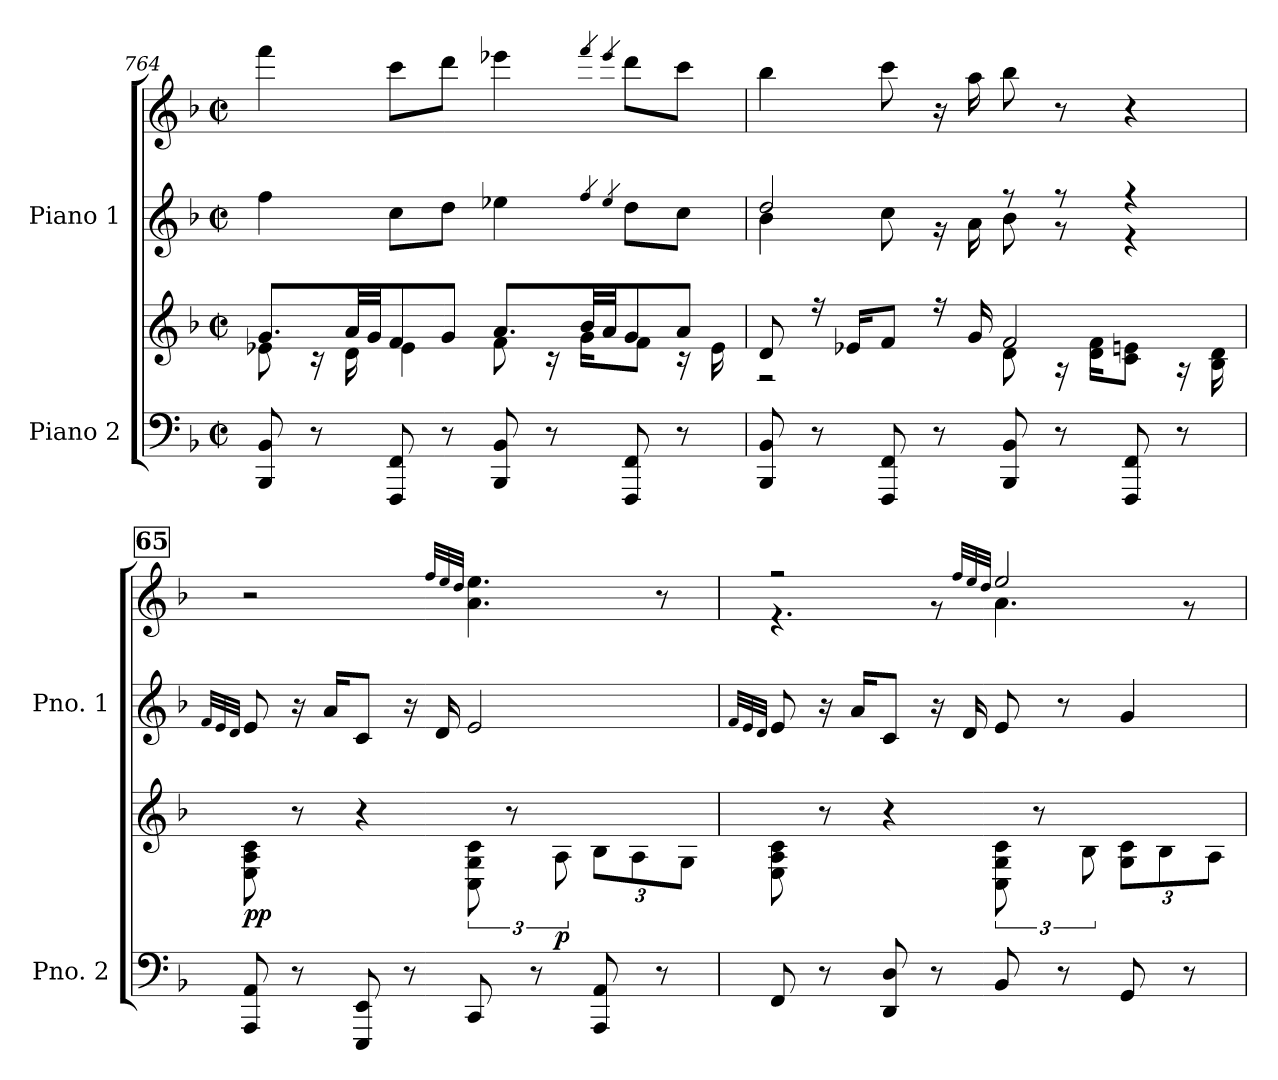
**kern	**kern	**dynam	**kern	**kern
*part2	*part2	*part2	*part1	*part1
*staff4	*staff3	*staff3/4	*staff2	*staff1
*I"Piano 2	*	*	*I"Piano 1	*
*I'Pno. 2	*	*	*I'Pno. 1	*
!!LO:LB:g=z
*clefF4	*clefG2	*	*clefG2	*clefG2
*k[b-]	*k[b-]	*	*k[b-]	*k[b-]
*M2/2	*M2/2	*	*M2/2	*M2/2
*met(c|)	*met(c|)	*	*met(c|)	*met(c|)
=764	=764	=764	=764	=764
*	*^	*	*	*
8BBB-/ 8BB-/	8.g/L	8e-X\	.	4ff\	4fff\
8r	.	16r	.	.	.
.	32a/LL	16d\	.	.	.
.	32g/JJ	.	.	.	.
8FFF/ 8FF/	8f/	4e-\	.	8cc\L	8ccc\L
8r	8g/J	.	.	8dd\J	8ddd\J
8BBB-/ 8BB-/	8.a/L	8f\	.	4ee-X\	4eee-X\
8r	.	16r	.	.	.
.	32b-/LL	16g\KL	.	.	.
.	32a/JJ	.	.	.	.
.	.	.	.	4qff/	4qfff/
.	.	.	.	4qee-/	4qeee-/
8FFF/ 8FF/	8g/	8f\J	.	8dd\L	8ddd\L
8r	8a/J	16r	.	8cc\J	8ccc\J
.	.	16e-\	.	.	.
=765	=765	=765	=765	=765	=765
*	*	*	*	*^	*
8BBB-/ 8BB-/	8d/	2r	.	2dd/	4b-\	4bb-\
8r	16r	.	.	.	.	.
.	16e-X/KL	.	.	.	.	.
8FFF/ 8FF/	8f/J	.	.	.	8cc\	8ccc\
8r	16r	.	.	.	16r	16r
.	16g/	.	.	.	16a\	16aa\
8BBB-/ 8BB-/	2f/	8d\	.	8r	8b-\	8bb-\
8r	.	16r	.	8r	8r	8r
.	.	16d\ 16f\KL	.	.	.	.
8FFF/ 8FF/	.	8c\ 8en\J	.	4r	4r	4r
8r	.	16r	.	.	.	.
.	.	16B-\ 16d\	.	.	.	.
*	*v	*v	*	*	*	*
*	*	*	*v	*v	*
!!LO:PB:g=z
!!LO:REH:place=s1:a:B:fs=14:t=65
=766	=766	=766	=766	=766
.	.	.	32qf/LLL	.
.	.	.	32qe/	.
.	.	.	32qd/JJJ	.
!	!	!LO:DY:b	!	!
8AAA/ 8AA/	8E\ 8A\ 8c\	pp	8e/	2r
8r	8r	.	16r	.
.	.	.	16a/KL	.
8EEE/ 8EE/	4r	.	8c/J	.
8r	.	.	16r	.
.	.	.	16d/	.
.	.	.	.	32qff/LLL
.	.	.	.	32qee/
.	.	.	.	32qdd/JJJ
8CC/	12C\ 12G\ 12c\	.	2e/	4.a\ 4.ee\
.	12r	.	.	.
8r	.	.	.	.
!	!	!LO:DY:b	!	!
.	12A\	p	.	.
*	*Xbrackettup	*	*	*
8AAA/ 8AA/	12B-\L	.	.	.
.	12A\	.	.	.
8r	.	.	.	8r
.	12G\J	.	.	.
=767	=767	=767	=767	=767
.	.	.	32qf/LLL	.
.	.	.	32qe/	.
.	.	.	32qd/JJJ	.
*	*	*	*	*^
8FF/	8E\ 8A\ 8c\	.	8e/	2r	4.r
8r	8r	.	16r	.	.
.	.	.	16a/KL	.	.
8DD/ 8D/	4r	.	8c/J	.	.
8r	.	.	16r	.	8r
.	.	.	16d/	.	.
.	.	.	.	32qff/LLL	.
.	.	.	.	32qee/	.
.	.	.	.	32qdd/JJJ	.
*	*brackettup	*	*	*	*
8BB-/	12C\ 12G\ 12c\	.	8e/	2ee/	4.a\
.	12r	.	.	.	.
8r	.	.	8r	.	.
.	12B-\	.	.	.	.
*	*Xbrackettup	*	*	*	*
8GG/	12G\ 12c\L	.	4g/	.	.
.	12B-\	.	.	.	.
8r	.	.	.	.	8r
.	12A\J	.	.	.	.
*	*	*	*	*v	*v
=	=	=	=	=
*-	*-	*-	*-	*-
